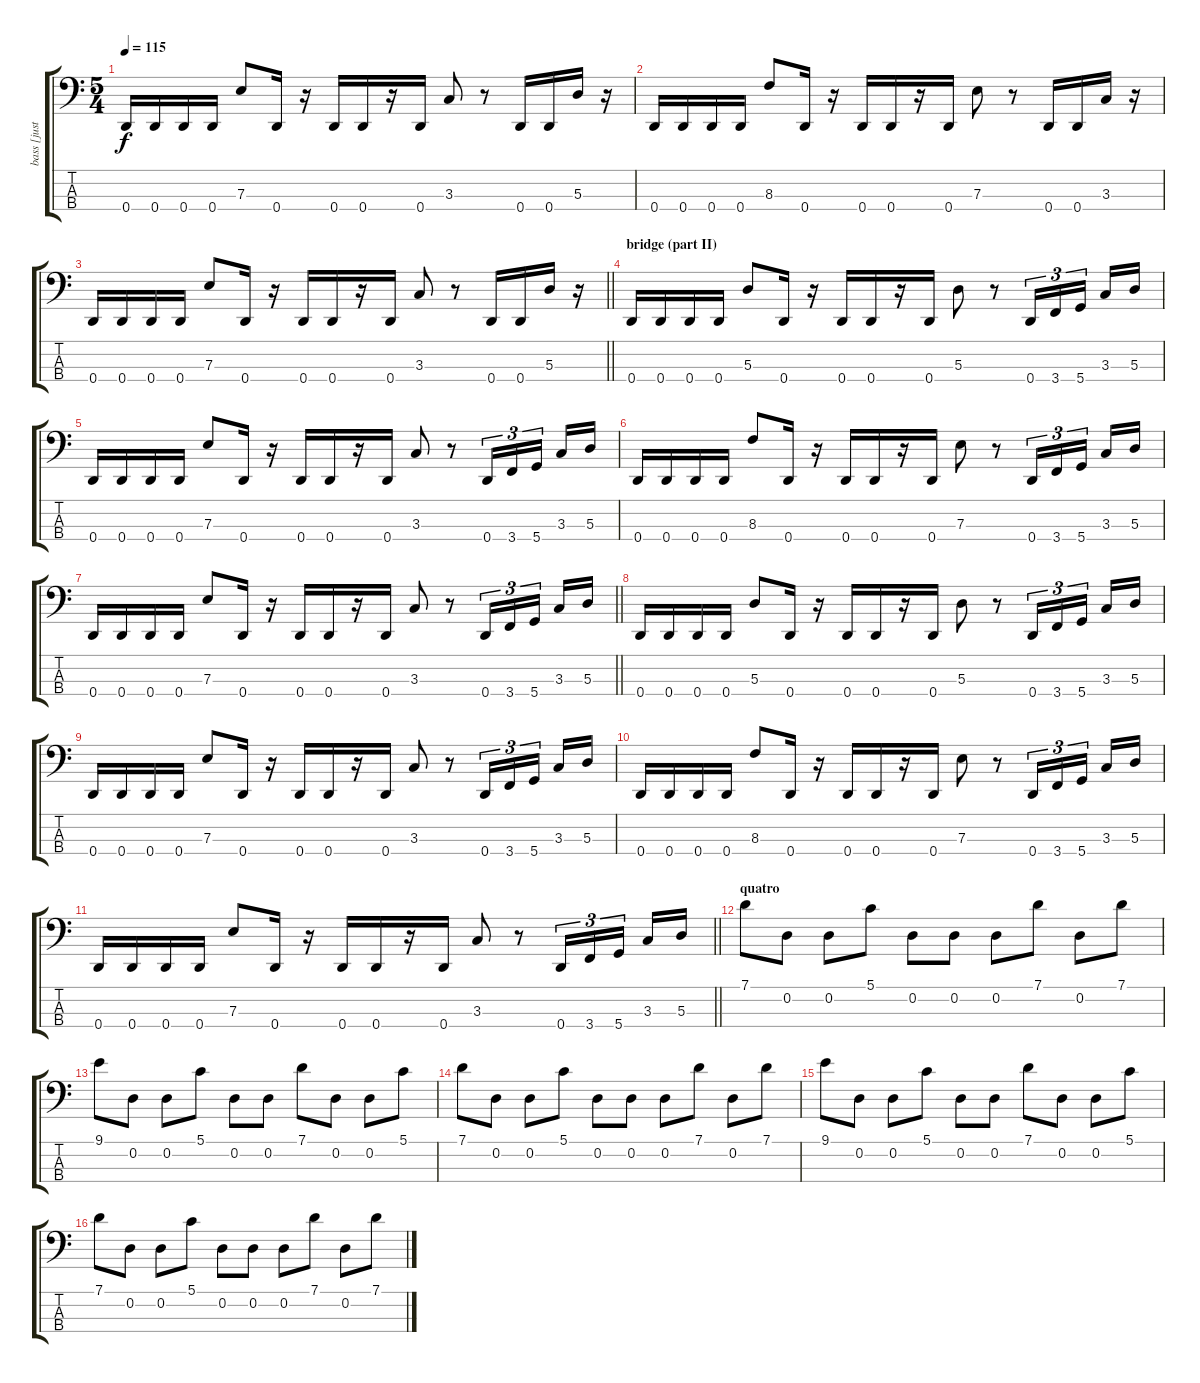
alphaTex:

\track ("bass [justin chancellor]" "bass [just") {instrument electricbassfinger}
\staff {score tabs}
\tuning (G2 D2 A1 D1) {hide}
\ts (5 4)
\tempo 115
\clef f4
\ks c
0.4.16{dy f} 0.4.16 0.4.16 0.4.16 7.3.8 0.4.16 r.16 0.4.16 0.4.16 r.16 0.4.16 3.3.8 r.8 0.4.16 0.4.16 5.3.16 r.16 |
0.4.16 0.4.16 0.4.16 0.4.16 8.3.8 0.4.16 r.16 0.4.16 0.4.16 r.16 0.4.16 7.3.8 r.8 0.4.16 0.4.16 3.3.16 r.16 |
\barLineRight lightlight
0.4.16 0.4.16 0.4.16 0.4.16 7.3.8 0.4.16 r.16 0.4.16 0.4.16 r.16 0.4.16 3.3.8 r.8 0.4.16 0.4.16 5.3.16 r.16 |
\section ("" "bridge (part II)")
0.4.16 0.4.16 0.4.16 0.4.16 5.3.8 0.4.16 r.16 0.4.16 0.4.16 r.16 0.4.16 5.3.8 r.8 0.4.16{tu (3 2)} 3.4.16{tu (3 2)} 5.4.16{tu (3 2) beam splitsecondary} 3.3.16 5.3.16 |
0.4.16 0.4.16 0.4.16 0.4.16 7.3.8 0.4.16 r.16 0.4.16 0.4.16 r.16 0.4.16 3.3.8 r.8 0.4.16{tu (3 2)} 3.4.16{tu (3 2)} 5.4.16{tu (3 2) beam splitsecondary} 3.3.16 5.3.16 |
0.4.16 0.4.16 0.4.16 0.4.16 8.3.8 0.4.16 r.16 0.4.16 0.4.16 r.16 0.4.16 7.3.8 r.8 0.4.16{tu (3 2)} 3.4.16{tu (3 2)} 5.4.16{tu (3 2) beam splitsecondary} 3.3.16 5.3.16 |
\barLineRight lightlight
0.4.16 0.4.16 0.4.16 0.4.16 7.3.8 0.4.16 r.16 0.4.16 0.4.16 r.16 0.4.16 3.3.8 r.8 0.4.16{tu (3 2)} 3.4.16{tu (3 2)} 5.4.16{tu (3 2) beam splitsecondary} 3.3.16 5.3.16 |
0.4.16 0.4.16 0.4.16 0.4.16 5.3.8 0.4.16 r.16 0.4.16 0.4.16 r.16 0.4.16 5.3.8 r.8 0.4.16{tu (3 2)} 3.4.16{tu (3 2)} 5.4.16{tu (3 2) beam splitsecondary} 3.3.16 5.3.16 |
0.4.16 0.4.16 0.4.16 0.4.16 7.3.8 0.4.16 r.16 0.4.16 0.4.16 r.16 0.4.16 3.3.8 r.8 0.4.16{tu (3 2)} 3.4.16{tu (3 2)} 5.4.16{tu (3 2) beam splitsecondary} 3.3.16 5.3.16 |
0.4.16 0.4.16 0.4.16 0.4.16 8.3.8 0.4.16 r.16 0.4.16 0.4.16 r.16 0.4.16 7.3.8 r.8 0.4.16{tu (3 2)} 3.4.16{tu (3 2)} 5.4.16{tu (3 2) beam splitsecondary} 3.3.16 5.3.16 |
\barLineRight lightlight
0.4.16 0.4.16 0.4.16 0.4.16 7.3.8 0.4.16 r.16 0.4.16 0.4.16 r.16 0.4.16 3.3.8 r.8 0.4.16{tu (3 2)} 3.4.16{tu (3 2)} 5.4.16{tu (3 2) beam splitsecondary} 3.3.16 5.3.16 |
\section ("" "quatro")
7.1.8 0.2.8 0.2.8 5.1.8 0.2.8 0.2.8 0.2.8 7.1.8 0.2.8 7.1.8 |
9.1.8 0.2.8 0.2.8 5.1.8 0.2.8 0.2.8 7.1.8 0.2.8 0.2.8 5.1.8 |
7.1.8 0.2.8 0.2.8 5.1.8 0.2.8 0.2.8 0.2.8 7.1.8 0.2.8 7.1.8 |
9.1.8 0.2.8 0.2.8 5.1.8 0.2.8 0.2.8 7.1.8 0.2.8 0.2.8 5.1.8 |
7.1.8 0.2.8 0.2.8 5.1.8 0.2.8 0.2.8 0.2.8 7.1.8 0.2.8 7.1.8
